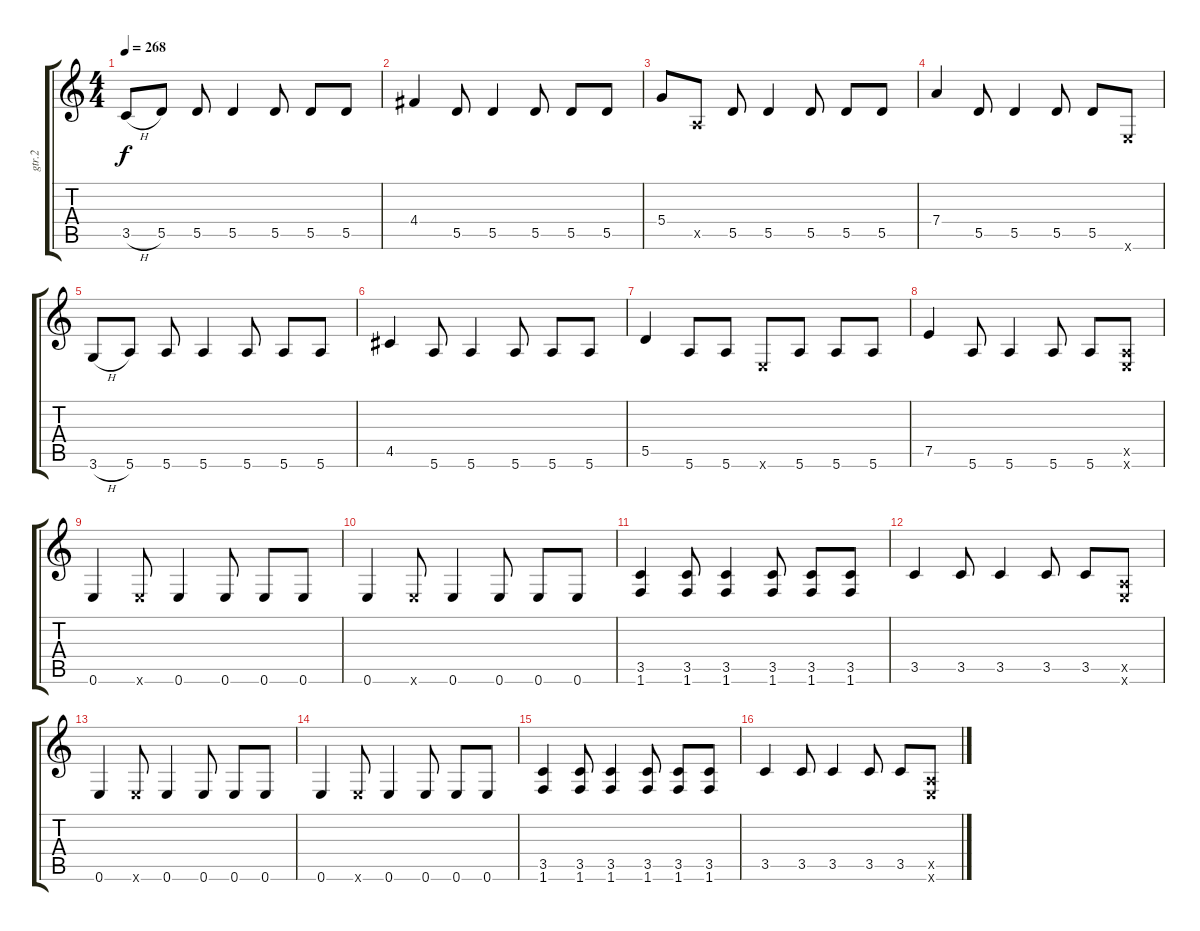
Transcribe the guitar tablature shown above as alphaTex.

\track ("gtr.2" "gtr.2") {instrument distortionguitar}
\staff {score tabs}
\tuning (E4 B3 G3 D3 A2 E2) {hide}
\ts (4 4)
\tempo 268
\clef g2
\ks c
3.5{h}.8{dy f} 5.5.8 5.5.8 5.5.4 5.5.8 5.5.8 5.5.8 |
4.4.4 5.5.8 5.5.4 5.5.8 5.5.8 5.5.8 |
5.4.8 0.5{x}.8 5.5.8 5.5.4 5.5.8 5.5.8 5.5.8 |
7.4.4 5.5.8 5.5.4 5.5.8 5.5.8 0.6{x}.8 |
3.6{h}.8 5.6.8 5.6.8 5.6.4 5.6.8 5.6.8 5.6.8 |
4.5.4 5.6.8 5.6.4 5.6.8 5.6.8 5.6.8 |
5.5.4 5.6.8 5.6.8 0.6{x}.8 5.6.8 5.6.8 5.6.8 |
7.5.4 5.6.8 5.6.4 5.6.8 5.6.8 (0.5{x} 0.6{x}).8 |
0.6.4 0.6{x}.8 0.6.4 0.6.8 0.6.8 0.6.8 |
0.6.4 0.6{x}.8 0.6.4 0.6.8 0.6.8 0.6.8 |
(3.5 1.6).4 (3.5 1.6).8 (3.5 1.6).4 (3.5 1.6).8 (3.5 1.6).8 (3.5 1.6).8 |
3.5.4 3.5.8 3.5.4 3.5.8 3.5.8 (0.5{x} 0.6{x}).8 |
0.6.4 0.6{x}.8 0.6.4 0.6.8 0.6.8 0.6.8 |
0.6.4 0.6{x}.8 0.6.4 0.6.8 0.6.8 0.6.8 |
(3.5 1.6).4 (3.5 1.6).8 (3.5 1.6).4 (3.5 1.6).8 (3.5 1.6).8 (3.5 1.6).8 |
3.5.4 3.5.8 3.5.4 3.5.8 3.5.8 (0.5{x} 0.6{x}).8
